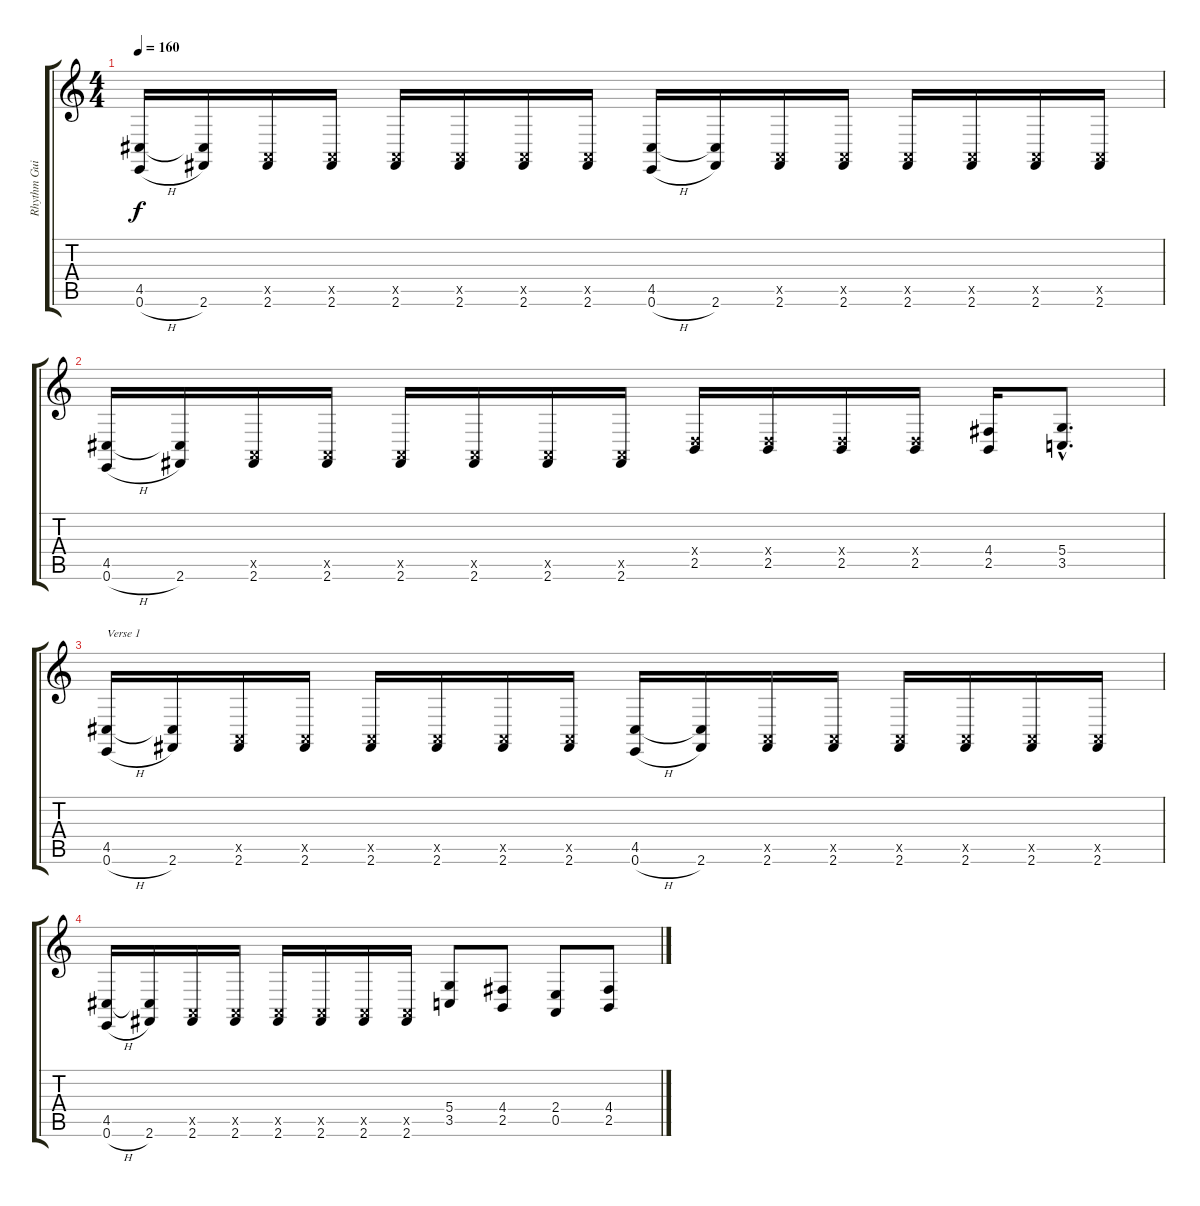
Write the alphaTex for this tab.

\track ("Rhythm Guitar 2" "Rhythm Gui") {instrument lead1square}
\staff {score tabs}
\tuning (E4 B3 G3 D3 A2 E2) {hide}
\ts (4 4)
\tempo 160
\clef g2
\ks c
(4.5 0.6{h}).16{dy f} (4.5{t} 2.6).16 (0.5{x} 2.6).16 (0.5{x} 2.6).16 (0.5{x} 2.6).16 (0.5{x} 2.6).16 (0.5{x} 2.6).16 (0.5{x} 2.6).16 (4.5 0.6{h}).16 (4.5{t} 2.6).16 (0.5{x} 2.6).16 (0.5{x} 2.6).16 (0.5{x} 2.6).16 (0.5{x} 2.6).16 (0.5{x} 2.6).16 (0.5{x} 2.6).16 |
(4.5 0.6{h}).16 (4.5{t} 2.6).16 (0.5{x} 2.6).16 (0.5{x} 2.6).16 (0.5{x} 2.6).16 (0.5{x} 2.6).16 (0.5{x} 2.6).16 (0.5{x} 2.6).16 (0.4{x} 2.5).16 (0.4{x} 2.5).16 (0.4{x} 2.5).16 (0.4{x} 2.5).16 (4.4 2.5).16 (5.4{hac} 3.5{hac}).8{d} |
(4.5 0.6{h}).16{txt "Verse 1"} (4.5{t} 2.6).16 (0.5{x} 2.6).16 (0.5{x} 2.6).16 (0.5{x} 2.6).16 (0.5{x} 2.6).16 (0.5{x} 2.6).16 (0.5{x} 2.6).16 (4.5 0.6{h}).16 (4.5{t} 2.6).16 (0.5{x} 2.6).16 (0.5{x} 2.6).16 (0.5{x} 2.6).16 (0.5{x} 2.6).16 (0.5{x} 2.6).16 (0.5{x} 2.6).16 |
(4.5 0.6{h}).16 (4.5{t} 2.6).16 (0.5{x} 2.6).16 (0.5{x} 2.6).16 (0.5{x} 2.6).16 (0.5{x} 2.6).16 (0.5{x} 2.6).16 (0.5{x} 2.6).16 (5.4 3.5).8 (4.4 2.5).8 (2.4 0.5).8 (4.4 2.5).8
